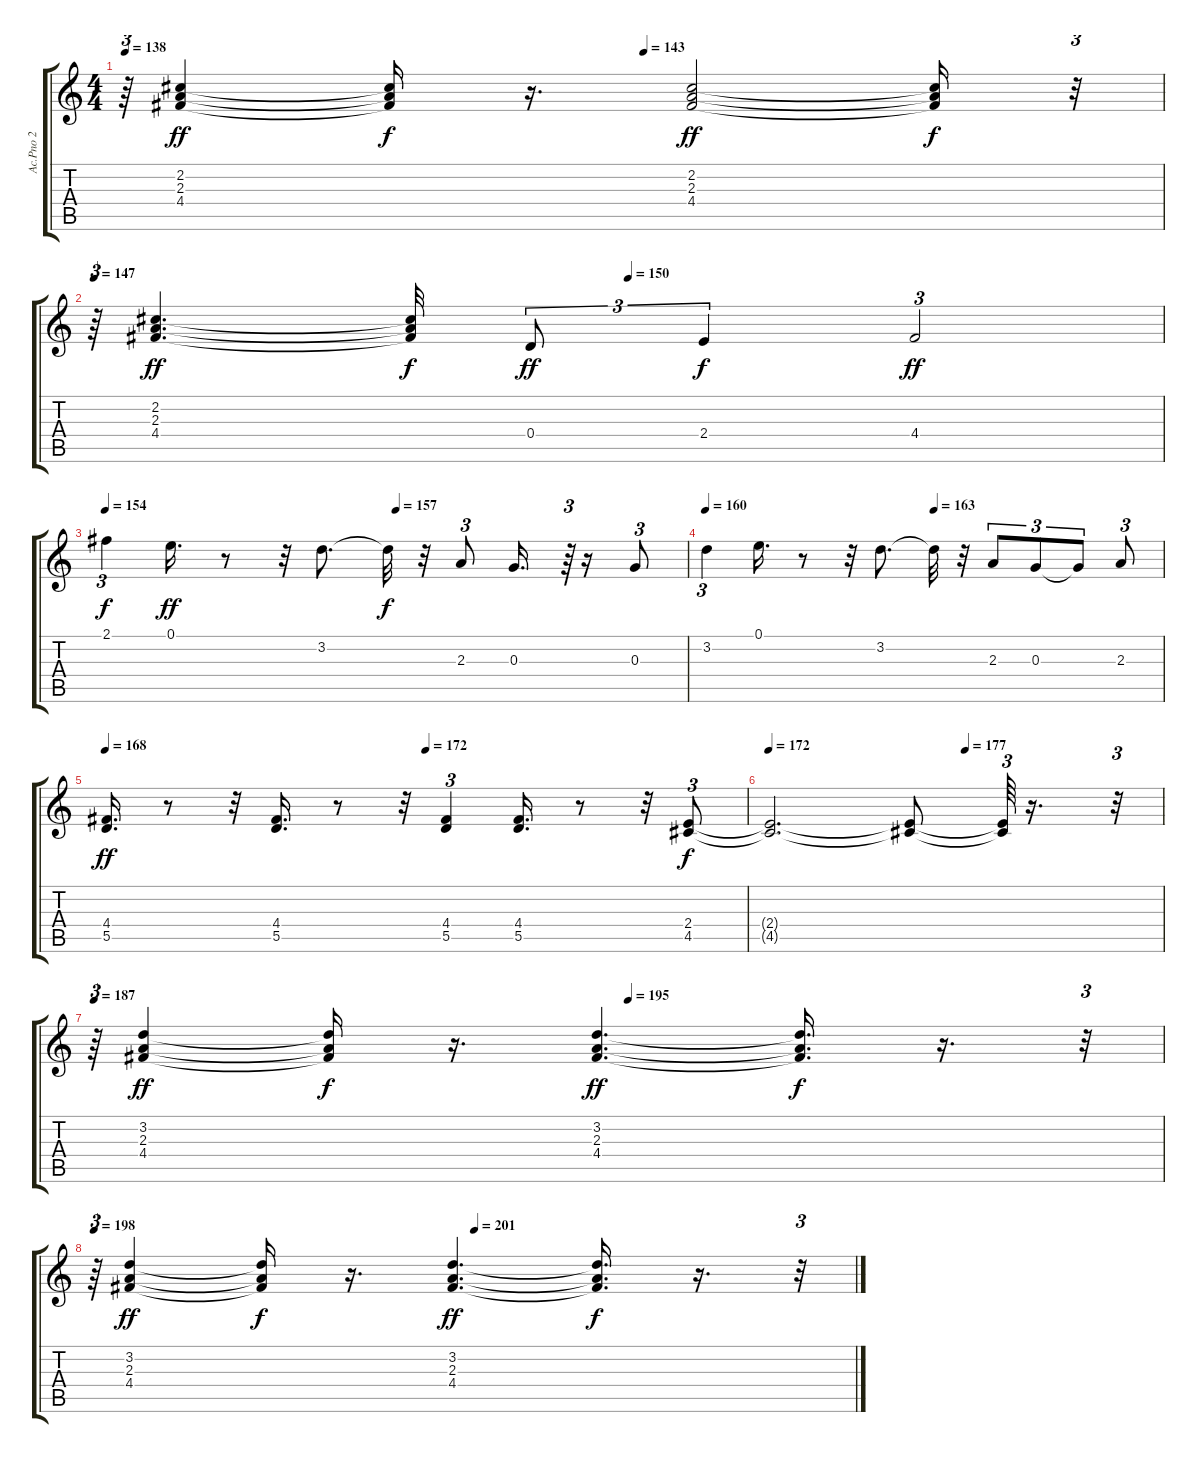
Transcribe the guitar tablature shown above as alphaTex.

\track ("Ac.Pno 2" "Ac.Pno 2") {instrument acousticguitarsteel}
\staff {score tabs}
\tuning (E4 B3 G3 D3 A2 E2) {hide}
\ts (4 4)
\tempo 138
\tempo (143 0.5)
\clef g2
\ks c
r.64{tu (3 2) dy f} (2.2 2.3 4.4).4{dy ff} (2.2{t} 2.3{t} 4.4{t}).16{dy f} r.16{d} (2.2 2.3 4.4).2{dy ff} (2.2{t} 2.3{t} 4.4{t}).16{dy f} r.32{tu (3 2)} |
\tempo 147
\tempo (150 0.5)
r.64{tu (3 2)} (2.2 2.3 4.4).4{d dy ff} (2.2{t} 2.3{t} 4.4{t}).32{dy f} 0.4.8{tu (3 2) dy ff} 2.4.4{tu (3 2) dy f} 4.4.2{tu (3 2) dy ff} |
\tempo 154
\tempo (157 0.5)
2.1.4{tu (3 2) dy f} 0.1.16{d dy ff} r.8 r.32 3.2.8{d} 3.2{t}.32{dy f} r.32 2.3.8{tu (3 2)} 0.3.16{d} r.64{tu (3 2)} r.16 0.3.8{tu (3 2)} |
\tempo 160
\tempo (163 0.5)
3.2.4{tu (3 2)} 0.1.16{d} r.8 r.32 3.2.8{d} 3.2{t}.32 r.32 2.3.8{tu (3 2)} 0.3.8{tu (3 2)} 0.3{t}.8{tu (3 2)} 2.3.8{tu (3 2)} |
\tempo 168
\tempo (172 0.5)
(4.4 5.5).16{d dy ff} r.8 r.32 (4.4 5.5).16{d} r.8 r.32 (4.4 5.5).4{tu (3 2)} (4.4 5.5).16{d} r.8 r.32 (2.4 4.5).8{tu (3 2) dy f} |
\tempo 172
\tempo (177 0.5)
(2.4{t} 4.5{t}).2{d} (2.4{t} 4.5{t}).8 (2.4{t} 4.5{t}).64{tu (3 2)} r.16{d} r.32{tu (3 2)} |
\tempo 187
\tempo (195 0.5)
r.64{tu (3 2)} (3.2 2.3 4.4).4{dy ff} (3.2{t} 2.3{t} 4.4{t}).16{dy f} r.16{d} (3.2 2.3 4.4).4{d dy ff} (3.2{t} 2.3{t} 4.4{t}).16{d dy f} r.16{d} r.32{tu (3 2)} |
\tempo 198
\tempo (201 0.5)
r.64{tu (3 2)} (3.2 2.3 4.4).4{dy ff} (3.2{t} 2.3{t} 4.4{t}).16{dy f} r.16{d} (3.2 2.3 4.4).4{d dy ff} (3.2{t} 2.3{t} 4.4{t}).16{d dy f} r.16{d} r.32{tu (3 2)}
